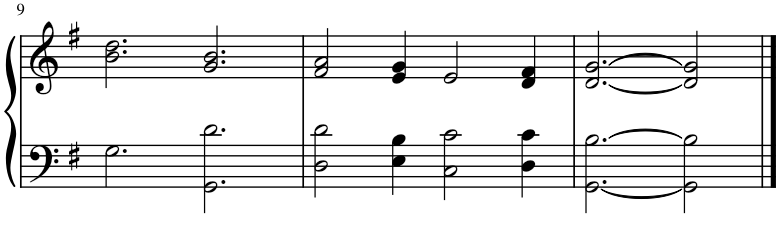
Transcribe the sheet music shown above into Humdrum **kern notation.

**kern	**kern
*part1	*part1
*staff2	*staff1
*I"Piano	*
*I'Pno.	*
!!LO:PB:g=z
*clefF4	*clefG2
*k[f#]	*k[f#]
*M6/4	*M6/4
=9	=9
2.G\	2.b\ 2.dd\
2.GG\ 2.d\	2.g/ 2.b/
=10	=10
2D\ 2d\	2f#/ 2a/
4E\ 4B\	4e/ 4g/
2C\ 2c\	2e/
4D\ 4c\	4d/ 4f#/
=11	=11
[2.GG\ [2.B\	[2.d/ [2.g/
2GG\] 2B\]	2d/] 2g/]
==	==
*-	*-
